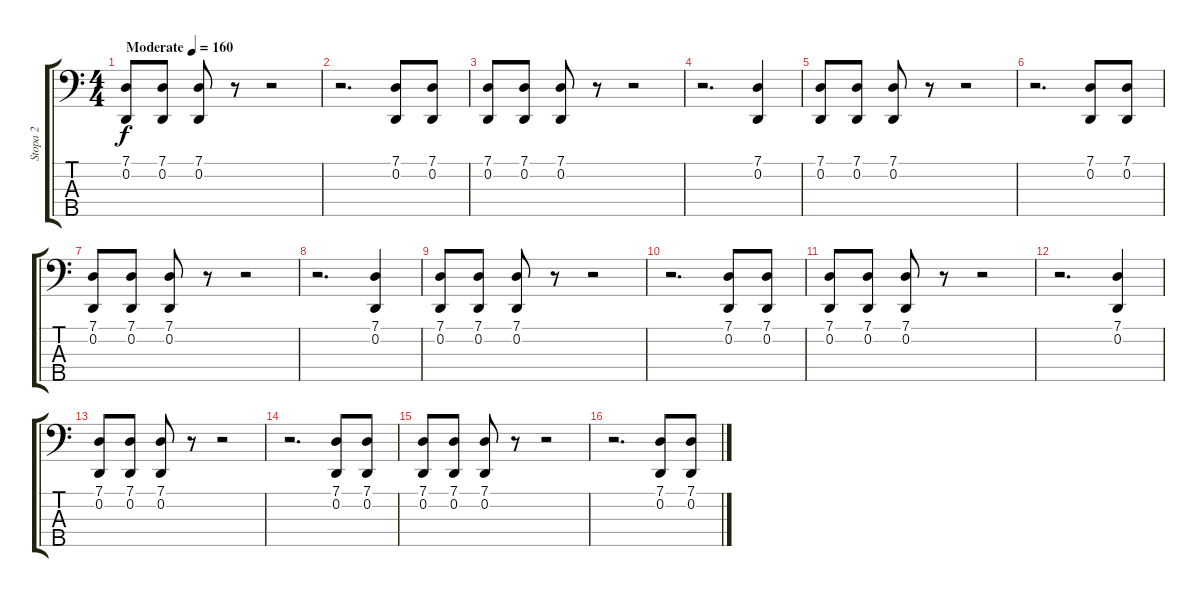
\track ("Stopa 2" "Stopa 2") {instrument taikodrum}
\staff {score tabs}
\tuning (G2 D2 A1 E1 B0) {hide}
\ts (4 4)
\tempo (160 "Moderate")
\clef f4
\ks c
(7.1 0.2).8{dy f instrument taikodrum} (7.1 0.2).8 (7.1 0.2).8 r.8 r.2 |
r.2{d} (7.1 0.2).8 (7.1 0.2).8 |
(7.1 0.2).8 (7.1 0.2).8 (7.1 0.2).8 r.8 r.2 |
r.2{d} (7.1 0.2).4 |
(7.1 0.2).8 (7.1 0.2).8 (7.1 0.2).8 r.8 r.2 |
r.2{d} (7.1 0.2).8 (7.1 0.2).8 |
(7.1 0.2).8 (7.1 0.2).8 (7.1 0.2).8 r.8 r.2 |
r.2{d} (7.1 0.2).4 |
(7.1 0.2).8 (7.1 0.2).8 (7.1 0.2).8 r.8 r.2 |
r.2{d} (7.1 0.2).8 (7.1 0.2).8 |
(7.1 0.2).8 (7.1 0.2).8 (7.1 0.2).8 r.8 r.2 |
r.2{d} (7.1 0.2).4 |
(7.1 0.2).8 (7.1 0.2).8 (7.1 0.2).8 r.8 r.2 |
r.2{d} (7.1 0.2).8 (7.1 0.2).8 |
(7.1 0.2).8 (7.1 0.2).8 (7.1 0.2).8 r.8 r.2 |
r.2{d} (7.1 0.2).8 (7.1 0.2).8
